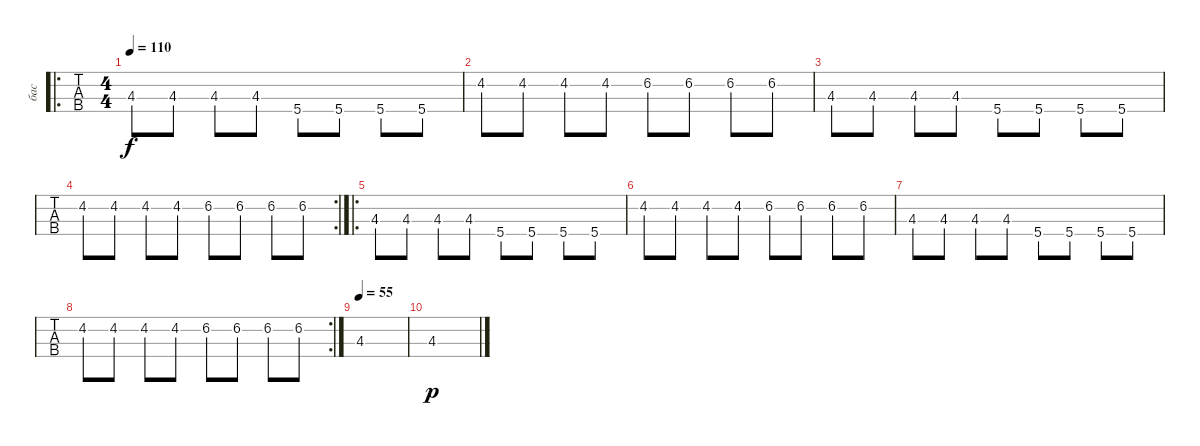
\track ("бас" "бас") {instrument electricbassfinger}
\staff {tabs}
\tuning (G2 D2 A1 E1) {hide}
\ro
\ts (4 4)
\tempo 110
\clef f4
\ks c
4.3.8{dy f} 4.3.8 4.3.8 4.3.8 5.4.8 5.4.8 5.4.8 5.4.8 |
4.2.8 4.2.8 4.2.8 4.2.8 6.2.8 6.2.8 6.2.8 6.2.8 |
4.3.8 4.3.8 4.3.8 4.3.8 5.4.8 5.4.8 5.4.8 5.4.8 |
\rc 2
4.2.8 4.2.8 4.2.8 4.2.8 6.2.8 6.2.8 6.2.8 6.2.8 |
\ro
4.3.8 4.3.8 4.3.8 4.3.8 5.4.8 5.4.8 5.4.8 5.4.8 |
4.2.8 4.2.8 4.2.8 4.2.8 6.2.8 6.2.8 6.2.8 6.2.8 |
4.3.8 4.3.8 4.3.8 4.3.8 5.4.8 5.4.8 5.4.8 5.4.8 |
\rc 2
4.2.8 4.2.8 4.2.8 4.2.8 6.2.8 6.2.8 6.2.8 6.2.8 |
\tempo 55
4.3.1 |
4.3.1{dy p}
